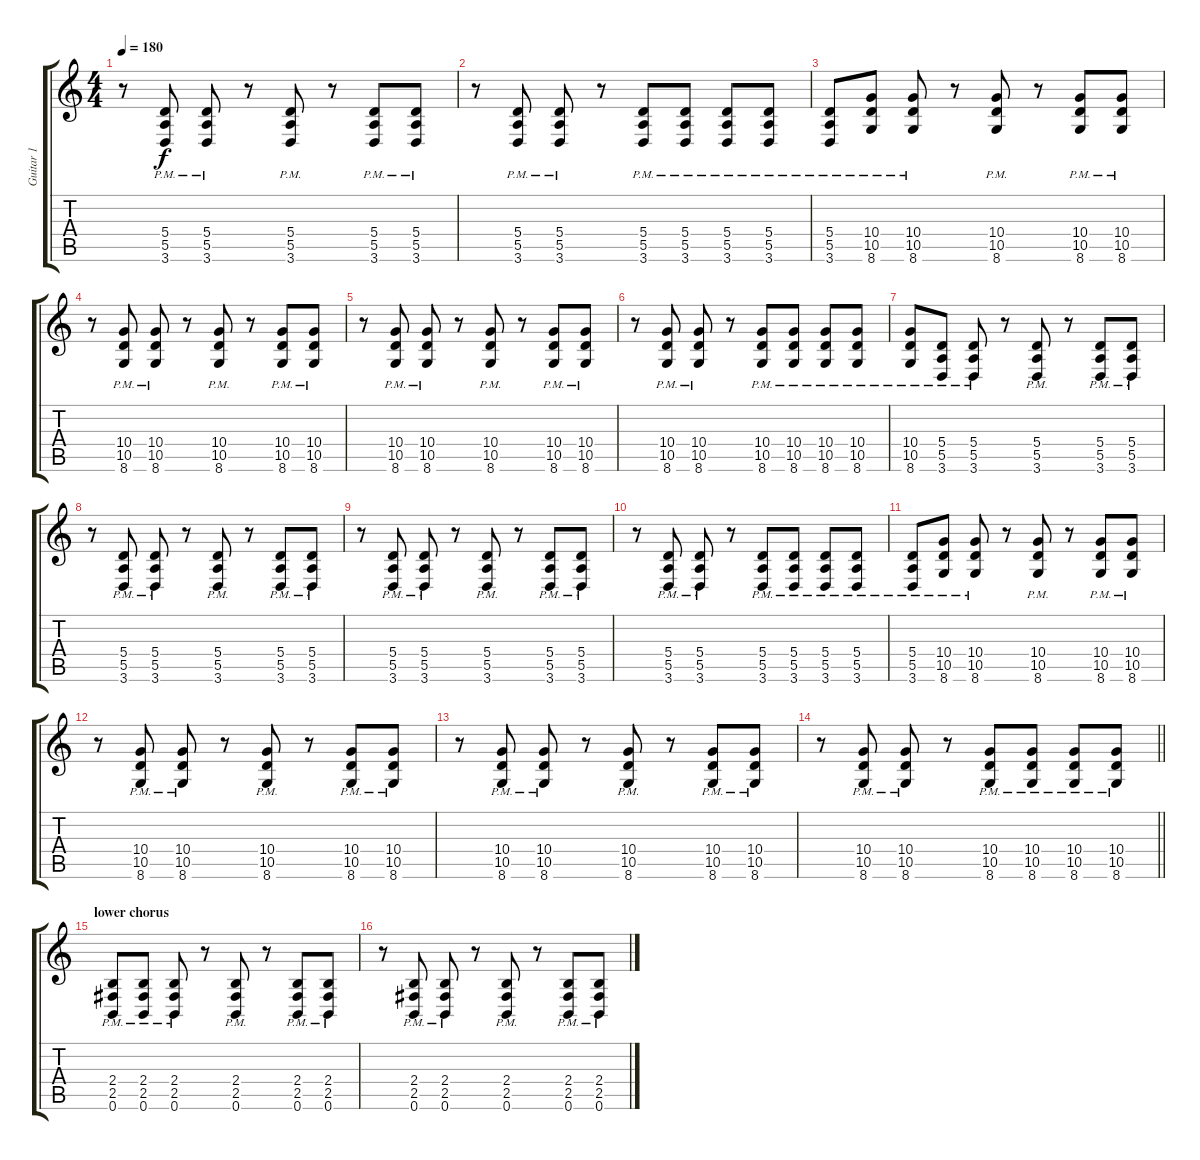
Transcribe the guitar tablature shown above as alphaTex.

\track ("Guitar 1" "Guitar 1") {instrument distortionguitar}
\staff {score tabs}
\tuning (B3 Gb3 D3 A2 E2 B1) {hide}
\ts (4 4)
\tempo 180
\clef g2
\ks c
r.8{dy f} (5.4{pm} 5.5{pm} 3.6{pm}).8 (5.4{pm} 5.5{pm} 3.6{pm}).8 r.8 (5.4{pm} 5.5{pm} 3.6{pm}).8 r.8 (5.4{pm} 5.5{pm} 3.6{pm}).8 (5.4{pm} 5.5{pm} 3.6{pm}).8 |
r.8 (5.4{pm} 5.5{pm} 3.6{pm}).8 (5.4{pm} 5.5{pm} 3.6{pm}).8 r.8 (5.4{pm} 5.5{pm} 3.6{pm}).8 (5.4{pm} 5.5{pm} 3.6{pm}).8 (5.4{pm} 5.5{pm} 3.6{pm}).8 (5.4{pm} 5.5{pm} 3.6{pm}).8 |
(5.4{pm} 5.5{pm} 3.6{pm}).8 (10.4{pm} 10.5{pm} 8.6{pm}).8 (10.4{pm} 10.5{pm} 8.6{pm}).8 r.8 (10.4{pm} 10.5{pm} 8.6{pm}).8 r.8 (10.4{pm} 10.5{pm} 8.6{pm}).8 (10.4{pm} 10.5{pm} 8.6{pm}).8 |
r.8 (10.4{pm} 10.5{pm} 8.6{pm}).8 (10.4{pm} 10.5{pm} 8.6{pm}).8 r.8 (10.4{pm} 10.5{pm} 8.6{pm}).8 r.8 (10.4{pm} 10.5{pm} 8.6{pm}).8 (10.4{pm} 10.5{pm} 8.6{pm}).8 |
r.8 (10.4{pm} 10.5{pm} 8.6{pm}).8 (10.4{pm} 10.5{pm} 8.6{pm}).8 r.8 (10.4{pm} 10.5{pm} 8.6{pm}).8 r.8 (10.4{pm} 10.5{pm} 8.6{pm}).8 (10.4{pm} 10.5{pm} 8.6{pm}).8 |
r.8 (10.4{pm} 10.5{pm} 8.6{pm}).8 (10.4{pm} 10.5{pm} 8.6{pm}).8 r.8 (10.4{pm} 10.5{pm} 8.6{pm}).8 (10.4{pm} 10.5{pm} 8.6{pm}).8 (10.4{pm} 10.5{pm} 8.6{pm}).8 (10.4{pm} 10.5{pm} 8.6{pm}).8 |
(10.4{pm} 10.5{pm} 8.6{pm}).8 (5.4{pm} 5.5{pm} 3.6{pm}).8 (5.4{pm} 5.5{pm} 3.6{pm}).8 r.8 (5.4{pm} 5.5{pm} 3.6{pm}).8 r.8 (5.4{pm} 5.5{pm} 3.6{pm}).8 (5.4{pm} 5.5{pm} 3.6{pm}).8 |
r.8 (5.4{pm} 5.5{pm} 3.6{pm}).8 (5.4{pm} 5.5{pm} 3.6{pm}).8 r.8 (5.4{pm} 5.5{pm} 3.6{pm}).8 r.8 (5.4{pm} 5.5{pm} 3.6{pm}).8 (5.4{pm} 5.5{pm} 3.6{pm}).8 |
r.8 (5.4{pm} 5.5{pm} 3.6{pm}).8 (5.4{pm} 5.5{pm} 3.6{pm}).8 r.8 (5.4{pm} 5.5{pm} 3.6{pm}).8 r.8 (5.4{pm} 5.5{pm} 3.6{pm}).8 (5.4{pm} 5.5{pm} 3.6{pm}).8 |
r.8 (5.4{pm} 5.5{pm} 3.6{pm}).8 (5.4{pm} 5.5{pm} 3.6{pm}).8 r.8 (5.4{pm} 5.5{pm} 3.6{pm}).8 (5.4{pm} 5.5{pm} 3.6{pm}).8 (5.4{pm} 5.5{pm} 3.6{pm}).8 (5.4{pm} 5.5{pm} 3.6{pm}).8 |
(5.4{pm} 5.5{pm} 3.6{pm}).8 (10.4{pm} 10.5{pm} 8.6{pm}).8 (10.4{pm} 10.5{pm} 8.6{pm}).8 r.8 (10.4{pm} 10.5{pm} 8.6{pm}).8 r.8 (10.4{pm} 10.5{pm} 8.6{pm}).8 (10.4{pm} 10.5{pm} 8.6{pm}).8 |
r.8 (10.4{pm} 10.5{pm} 8.6{pm}).8 (10.4{pm} 10.5{pm} 8.6{pm}).8 r.8 (10.4{pm} 10.5{pm} 8.6{pm}).8 r.8 (10.4{pm} 10.5{pm} 8.6{pm}).8 (10.4{pm} 10.5{pm} 8.6{pm}).8 |
r.8 (10.4{pm} 10.5{pm} 8.6{pm}).8 (10.4{pm} 10.5{pm} 8.6{pm}).8 r.8 (10.4{pm} 10.5{pm} 8.6{pm}).8 r.8 (10.4{pm} 10.5{pm} 8.6{pm}).8 (10.4{pm} 10.5{pm} 8.6{pm}).8 |
\barLineRight lightlight
r.8 (10.4{pm} 10.5{pm} 8.6{pm}).8 (10.4{pm} 10.5{pm} 8.6{pm}).8 r.8 (10.4{pm} 10.5{pm} 8.6{pm}).8 (10.4{pm} 10.5{pm} 8.6{pm}).8 (10.4{pm} 10.5{pm} 8.6{pm}).8 (10.4{pm} 10.5{pm} 8.6{pm}).8 |
\section ("" "lower chorus")
(2.4{pm} 2.5{pm} 0.6{pm}).8 (2.4{pm} 2.5{pm} 0.6{pm}).8 (2.4{pm} 2.5{pm} 0.6{pm}).8 r.8 (2.4{pm} 2.5{pm} 0.6{pm}).8 r.8 (2.4{pm} 2.5{pm} 0.6{pm}).8 (2.4{pm} 2.5{pm} 0.6{pm}).8 |
r.8 (2.4{pm} 2.5{pm} 0.6{pm}).8 (2.4{pm} 2.5{pm} 0.6{pm}).8 r.8 (2.4{pm} 2.5{pm} 0.6{pm}).8 r.8 (2.4{pm} 2.5{pm} 0.6{pm}).8 (2.4{pm} 2.5{pm} 0.6{pm}).8
